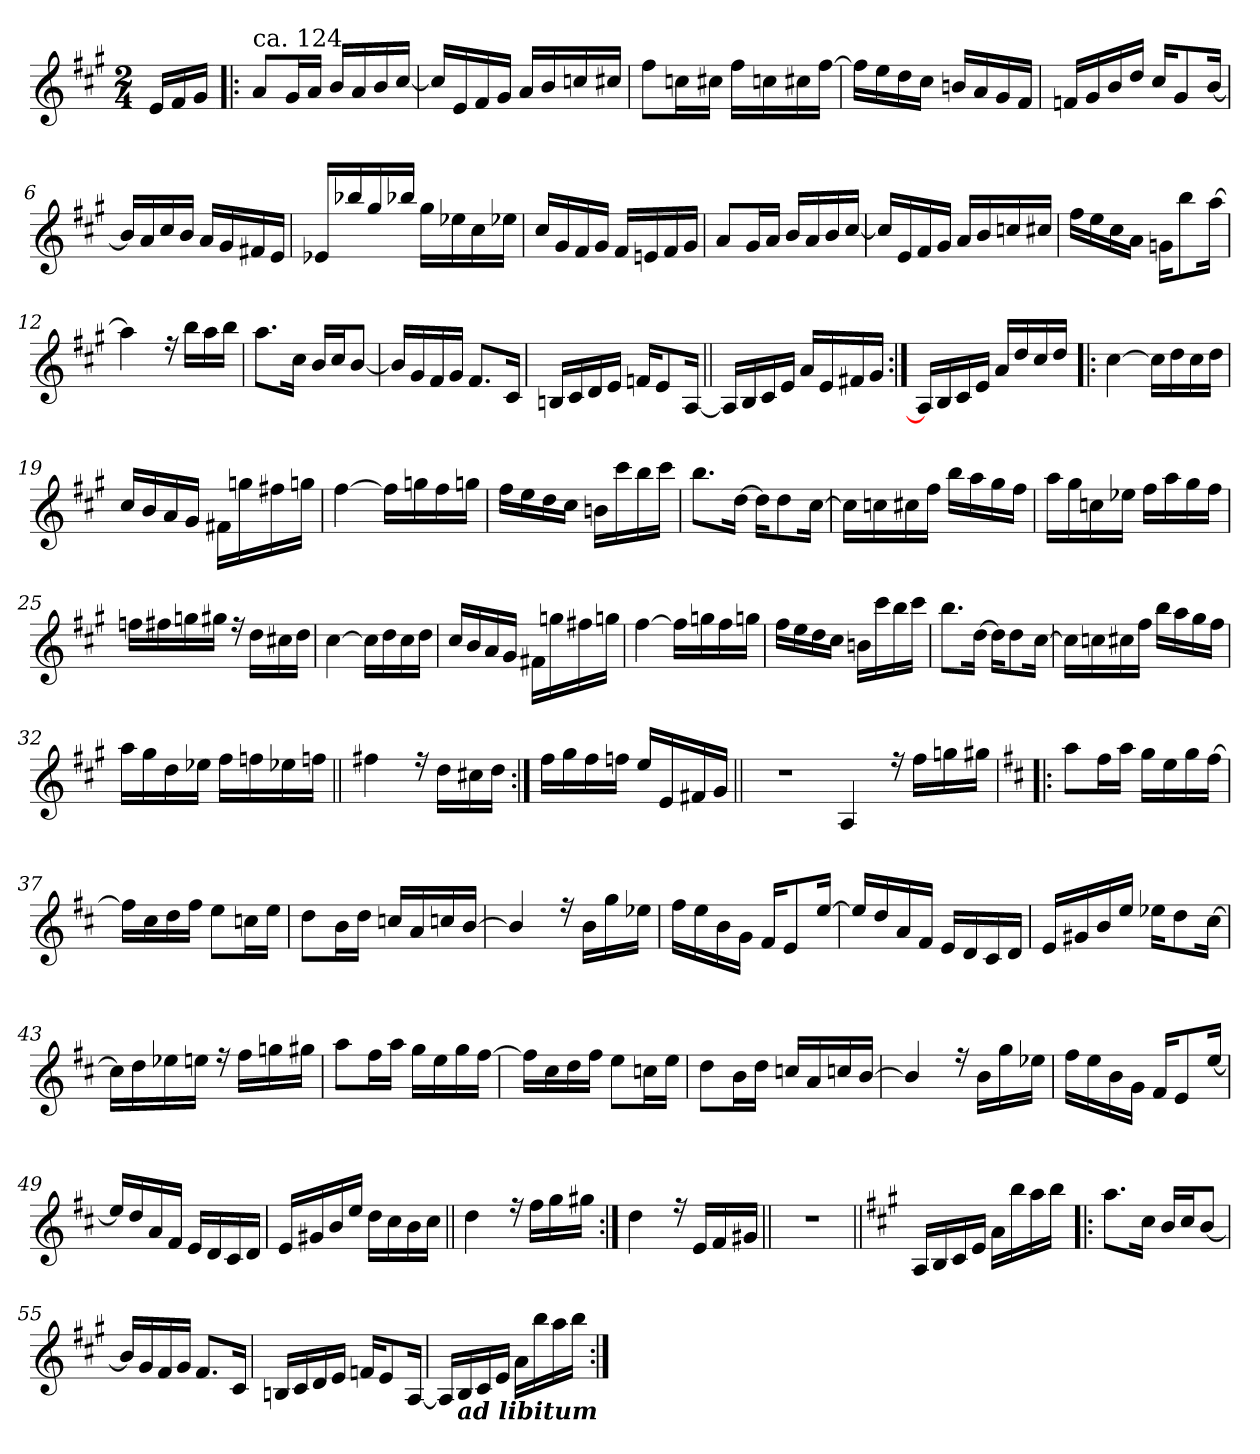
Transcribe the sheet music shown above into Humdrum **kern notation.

**kern
*part1
*staff1
*clefG2
*k[f#c#g#]
*A:
*M2/4
=
16e/LL
16f#/
16g#/JJ
=1!|:
*^
!LO:TX:a:t=ca. 124	!
8a/L	4ryy
16g#/L	.
16a/JJ	.
16b/LL	4ryy
16a/	.
16b/	.
[>16cc#/JJ	.
=2	=2
16cc#/LL]	2ryy
16e/	.
16f#/	.
16g#/JJ	.
16a/LL	.
16b/	.
16ccn/	.
16cc#X/JJ	.
=3	=3
8ff#\L	4ryy
16ccn\L	.
16cc#X\JJ	.
16ff#\LL	4ryy
16ccn\	.
16cc#X\	.
[<16ff#\JJ	.
!!LO:LB:g=z	!!
=4	=4
16ff#\LL]	2ryy
16ee\	.
16dd\	.
16cc#\JJ	.
16bn/LL	.
16a/	.
16g#/	.
16f#/JJ	.
=5	=5
16fn/LL	4ryy
16g#/	.
16b/	.
16dd/JJ	.
16cc#/KL	4ryy
8g#/	.
[>16b/Jk	.
=6	=6
16b/LL]	2ryy
16a/	.
16cc#/	.
16b/JJ	.
16a/LL	.
16g#/	.
16f#X/	.
16e/JJ	.
=7	=7
16e-X/LL	4ryy
16bb-X/	.
16gg#/	.
16bb-X/JJ	.
16gg#\LL	4ryy
16ee-X\	.
16cc#\	.
16ee-X\JJ	.
!!LO:LB:g=z	!!
=8	=8
16cc#/LL	2ryy
16g#/	.
16f#/	.
16g#/JJ	.
16f#/LL	.
16en/	.
16f#/	.
16g#/JJ	.
=9	=9
8a/L	4ryy
16g#/L	.
16a/JJ	.
16b/LL	4ryy
16a/	.
16b/	.
[>16cc#/JJ	.
=10	=10
16cc#/LL]	2ryy
16e/	.
16f#/	.
16g#/JJ	.
16a/LL	.
16b/	.
16ccn/	.
16cc#X/JJ	.
=11	=11
16ff#\LL	2ryy
16ee\	.
16cc#\	.
16a\JJ	.
16gn\KL	.
8bb\	.
[<16aa\Jk	.
!!LO:LB:g=z	!!
=12	=12
4aa\]	2ryy
16ree	.
16bb\LL	.
16aa\	.
16bb\JJ	.
=13	=13
8.aa\L	4ryy
16cc#\Jk	.
16b/LL	4ryy
16cc#/J	.
[>8b/J	.
=14	=14
16b/LL]	4ryy
16g#/	.
16f#/	.
16g#/JJ	.
8.f#/L	4ryy
16c#/Jk	.
=15	=15
16Bn/LL	4ryy
16c#/	.
16d/	.
16e/JJ	.
16fn/KL	4ryy
8e/	.
[>16A/Jk	.
!!LO:LB:g=z	!!
=16||	=16||
16A/LL]	2ryy
16B/	.
16c#/	.
16e/JJ	.
16a/LL	.
16e/	.
16f#X/	.
16g#/JJ	.
=17:|!	=17:|!
16A/LL]	2ryy
16B/	.
16c#/	.
16e/JJ	.
16a/LL	.
16dd/	.
16cc#/	.
16dd/JJ	.
=18!|:	=18!|:
[<4cc#\	4ryy
16cc#\LL]	4ryy
16dd\	.
16cc#\	.
16dd\JJ	.
=19	=19
16cc#/LL	2ryy
16b/	.
16a/	.
16g#/JJ	.
16f#X\LL	.
16ggn\	.
16ff#X\	.
16ggn\JJ	.
!!LO:LB:g=z	!!
=20	=20
[<4ff#\	4ryy
16ff#\LL]	4ryy
16ggn\	.
16ff#\	.
16ggn\JJ	.
=21	=21
16ff#\LL	2ryy
16ee\	.
16dd\	.
16cc#\JJ	.
16bn\LL	.
16ccc#\	.
16bb\	.
16ccc#\JJ	.
=22	=22
8.bb\L	4ryy
[<16dd\Jk	.
16dd\KL]	4ryy
8dd\	.
[<16cc#\Jk	.
=23	=23
16cc#\LL]	2ryy
16ccn\	.
16cc#X\	.
16ff#\JJ	.
16bb\LL	.
16aa\	.
16gg#\	.
16ff#\JJ	.
!!LO:LB:g=z	!!
=24	=24
16aa\LL	2ryy
16gg#\	.
16ccn\	.
16ee-X\JJ	.
16ff#\LL	.
16aa\	.
16gg#\	.
16ff#\JJ	.
=25	=25
16ffn\LL	2ryy
16ff#X\	.
16ggn\	.
16gg#X\JJ	.
16ree	.
16dd\LL	.
16cc#X\	.
16dd\JJ	.
=26	=26
[<4cc#\	4ryy
16cc#\LL]	4ryy
16dd\	.
16cc#\	.
16dd\JJ	.
=27	=27
16cc#/LL	2ryy
16b/	.
16a/	.
16g#/JJ	.
16f#X\LL	.
16ggn\	.
16ff#X\	.
16ggn\JJ	.
!!LO:LB:g=z	!!
=28	=28
[<4ff#\	4ryy
16ff#\LL]	4ryy
16ggn\	.
16ff#\	.
16ggn\JJ	.
=29	=29
16ff#\LL	2ryy
16ee\	.
16dd\	.
16cc#\JJ	.
16bn\LL	.
16ccc#\	.
16bb\	.
16ccc#\JJ	.
=30	=30
8.bb\L	4ryy
[<16dd\Jk	.
16dd\KL]	4ryy
8dd\	.
[<16cc#\Jk	.
=31	=31
16cc#\LL]	2ryy
16ccn\	.
16cc#X\	.
16ff#\JJ	.
16bb\LL	.
16aa\	.
16gg#\	.
16ff#\JJ	.
!!LO:PB:g=z	!!
=32	=32
16aa\LL	4ryy
16gg#\	.
16dd\	.
16ee-X\JJ	.
16ff#\LL	4ryy
16ffn\	.
16ee-X\	.
16ffn\JJ	.
=33||	=33||
4ff#X\	2ryy
16ree	.
16dd\LL	.
16cc#X\	.
16dd\JJ	.
=34:|!	=34:|!
16ff#\LL	4ryy
16gg#\	.
16ff#\	.
16ffn\JJ	.
16ee/LL	4ryy
16e/	.
16f#X/	.
16g#/JJ	.
*v	*v
=34X341||
2r
!!LO:LB:g=z
=35-
*^
4A/	2ryy
16ree	.
16ff#\LL	.
16ggn\	.
16gg#X\JJ	.
=36!|:	=36!|:
*k[f#c#]	*
*D:	*
8aa\L	4d/yy
16ff#\L	.
16aa\JJ	.
16gg\LL	4c#/yy
16ee\	.
16gg\	.
[<16ff#\JJ	.
=37	=37
16ff#\LL]	4Bn/yy
16cc#\	.
16dd\	.
16ff#\JJ	.
8ee\L	4A/yy
16ccn\L	.
16ee\JJ	.
=38	=38
8dd\L	4G/yy
16b\L	.
16dd\JJ	.
16ccn/LL	4F#/yy
16a/	.
16ccn/	.
[>16b/JJ	.
!!LO:LB:g=z	!!
=39	=39
4b/]	2En/yy
16ree	.
16b\LL	.
16gg\	.
16ee-X\JJ	.
=40	=40
16ff#\LL	4E/yy
16ee\	.
16b\	.
16g\JJ	.
16f#/KL	4A/yy
8e/	.
[>16ee/Jk	.
=41	=41
16ee/LL]	2D/yy
16dd/	.
16a/	.
16f#/JJ	.
16e/LL	.
16d/	.
16c#/	.
16d/JJ	.
=42	=42
16e/LL	4ryy
16g#X/	.
16b/	.
16ee/JJ	.
16ee-X\KL	4ryy
8dd\	.
[<16cc#\Jk	.
!!LO:LB:g=z	!!
=43	=43
16cc#\LL]	2ryy
16dd\	.
16ee-X\	.
16een\JJ	.
16ree	.
16ff#\LL	.
16ggn\	.
16gg#X\JJ	.
=44	=44
8aa\L	4d/yy
16ff#\L	.
16aa\JJ	.
16gg\LL	4c#/yy
16ee\	.
16gg\	.
[<16ff#\JJ	.
=45	=45
16ff#\LL]	4Bn/yy
16cc#\	.
16dd\	.
16ff#\JJ	.
8ee\L	4A/yy
16ccn\L	.
16ee\JJ	.
=46	=46
8dd\L	4G/yy
16b\L	.
16dd\JJ	.
16ccn/LL	4F#/yy
16a/	.
16ccn/	.
[>16b/JJ	.
!!LO:LB:g=z	!!
=47	=47
4b/]	2En/yy
16ree	.
16b\LL	.
16gg\	.
16ee-X\JJ	.
=48	=48
16ff#\LL	4ryy
16ee\	.
16b\	.
16g\JJ	.
16f#/KL	4ryy
8e/	.
[>16ee/Jk	.
=49	=49
16ee/LL]	4ryy
16dd/	.
16a/	.
16f#/JJ	.
16e/LL	4ryy
16d/	.
16c#/	.
16d/JJ	.
=50	=50
16e/LL	4ryy
16g#X/	.
16b/	.
16ee/JJ	.
16dd\LL	4ryy
16cc#\	.
16b\	.
16cc#\JJ	.
!!LO:LB:g=z	!!
=51||	=51||
4dd\	4ryy
16ree	4ryy
16ff#\LL	.
16gg\	.
16gg#X\JJ	.
=52:|!	=52:|!
4dd\	4ryy
16ree	4ryy
16e/LL	.
16f#/	.
16g#X/JJ	.
*v	*v
=52X522||
(<2r
=53||
*k[f#c#g#]
*A:
*^
16A/LL)	4ryy
16B/	.
16c#/	.
16e/JJ	.
16a\LL	4ryy
16bb\	.
16aa\	.
16bb\JJ	.
!!LO:LB:g=z	!!
=54!|:	=54!|:
8.aa\L	4ryy
16cc#\Jk	.
16b/LL	4ryy
16cc#/J	.
[>8b/J	.
=55	=55
16b/LL]	4ryy
16g#/	.
16f#/	.
16g#/JJ	.
8.f#/L	4ryy
16c#/Jk	.
=56	=56
16Bn/LL	4ryy
16c#/	.
16d/	.
16e/JJ	.
16fn/KL	4ryy
8e/	.
[>16A/Jk	.
=57	=57
16A/LL]	4ryy
16B/	.
16c#/	.
16e/JJ	.
16a\LL	4ryy
16bb\	.
16aa\	.
16bb\JJ	.
*v	*v
!LO:TX:b:Bi:t=ad libitum
=:|!
*-
